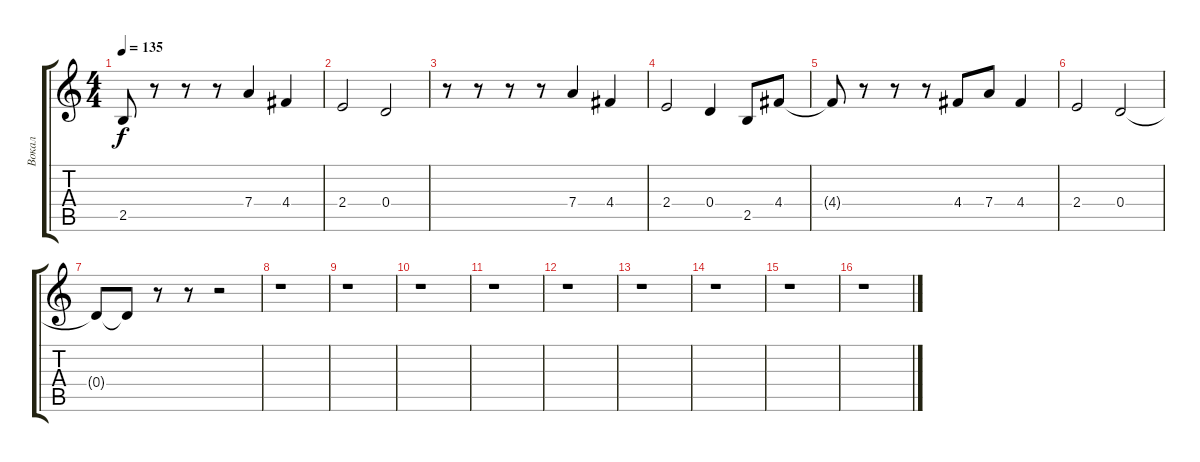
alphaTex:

\track ("Вокал" "Вокал") {instrument distortionguitar}
\staff {score tabs}
\tuning (E4 B3 G3 D3 A2 E2) {hide}
\ts (4 4)
\tempo 135
\clef g2
\ks c
2.5{t}.8{dy f} r.8 r.8 r.8 7.4.4 4.4.4 |
2.4.2 0.4.2 |
r.8 r.8 r.8 r.8 7.4.4 4.4.4 |
2.4.2 0.4.4 2.5.8 4.4.8 |
4.4{t}.8 r.8 r.8 r.8 4.4.8 7.4.8 4.4.4 |
2.4.2 0.4.2 |
0.4{t}.8 0.4{t}.8 r.8 r.8 r.2 |
r.1 |
r.1 |
r.1 |
r.1 |
r.1 |
r.1 |
r.1 |
r.1 |
r.1
